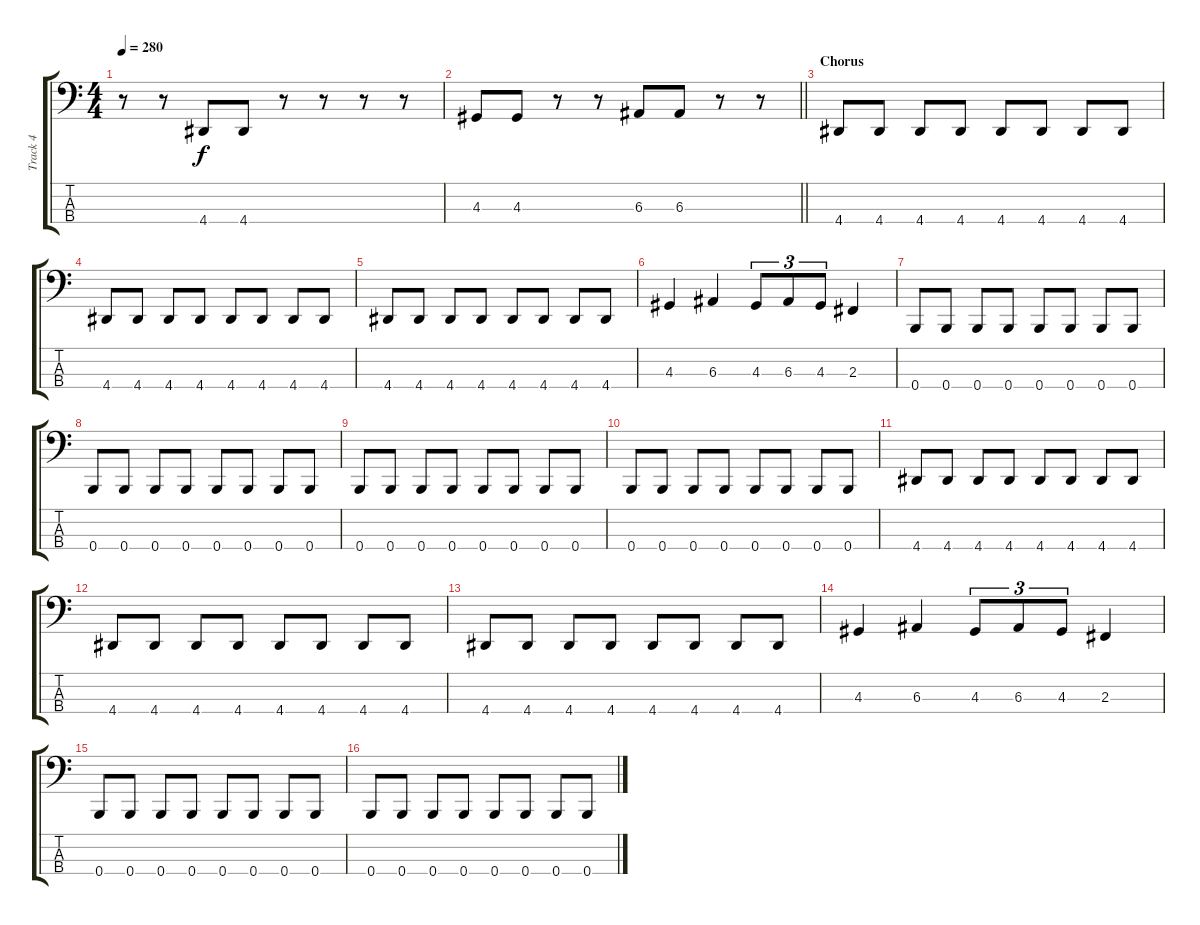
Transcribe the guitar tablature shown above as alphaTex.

\track ("Track 4" "Track 4") {instrument electricbasspick}
\staff {score tabs}
\tuning (D2 A1 E1 B0) {hide}
\ts (4 4)
\tempo 280
\clef f4
\ks c
r.8{dy f} r.8 4.4.8 4.4.8 r.8 r.8 r.8 r.8 |
\barLineRight lightlight
4.3.8 4.3.8 r.8 r.8 6.3.8 6.3.8 r.8 r.8 |
\section ("" "Chorus")
4.4.8 4.4.8 4.4.8 4.4.8 4.4.8 4.4.8 4.4.8 4.4.8 |
4.4.8 4.4.8 4.4.8 4.4.8 4.4.8 4.4.8 4.4.8 4.4.8 |
4.4.8 4.4.8 4.4.8 4.4.8 4.4.8 4.4.8 4.4.8 4.4.8 |
4.3.4 6.3.4 4.3.8{tu (3 2)} 6.3.8{tu (3 2)} 4.3.8{tu (3 2)} 2.3.4 |
0.4.8 0.4.8 0.4.8 0.4.8 0.4.8 0.4.8 0.4.8 0.4.8 |
0.4.8 0.4.8 0.4.8 0.4.8 0.4.8 0.4.8 0.4.8 0.4.8 |
0.4.8 0.4.8 0.4.8 0.4.8 0.4.8 0.4.8 0.4.8 0.4.8 |
0.4.8 0.4.8 0.4.8 0.4.8 0.4.8 0.4.8 0.4.8 0.4.8 |
4.4.8 4.4.8 4.4.8 4.4.8 4.4.8 4.4.8 4.4.8 4.4.8 |
4.4.8 4.4.8 4.4.8 4.4.8 4.4.8 4.4.8 4.4.8 4.4.8 |
4.4.8 4.4.8 4.4.8 4.4.8 4.4.8 4.4.8 4.4.8 4.4.8 |
4.3.4 6.3.4 4.3.8{tu (3 2)} 6.3.8{tu (3 2)} 4.3.8{tu (3 2)} 2.3.4 |
0.4.8 0.4.8 0.4.8 0.4.8 0.4.8 0.4.8 0.4.8 0.4.8 |
0.4.8 0.4.8 0.4.8 0.4.8 0.4.8 0.4.8 0.4.8 0.4.8
